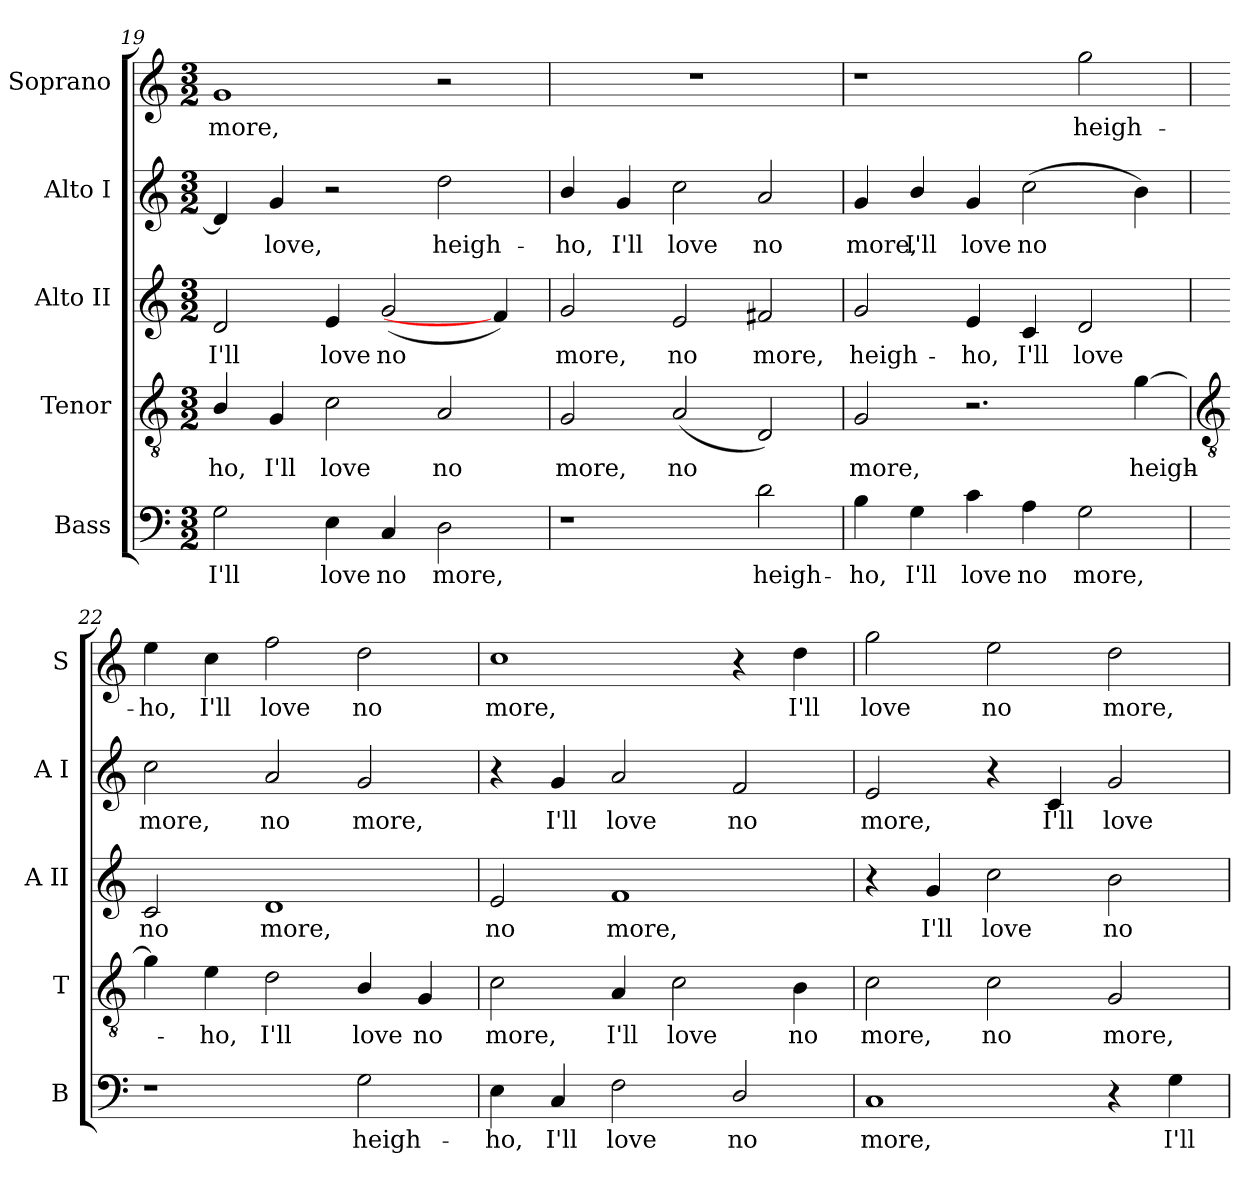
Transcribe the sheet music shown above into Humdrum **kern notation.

**kern	**text	**kern	**text	**kern	**text	**kern	**text	**kern	**text
*part5	*part5	*part4	*part4	*part3	*part3	*part2	*part2	*part1	*part1
*staff5	*staff5	*staff4	*staff4	*staff3	*staff3	*staff2	*staff2	*staff1	*staff1
*I"Bass	*	*I"Tenor	*	*I"Alto II	*	*I"Alto I	*	*I"Soprano	*
*I'B	*	*I'T	*	*I'A II	*	*I'A I	*	*I'S	*
*clefF4	*	*clefGv2	*	*clefG2	*	*clefG2	*	*clefG2	*
*k[]	*	*k[]	*	*k[]	*	*k[]	*	*k[]	*
*M3/2	*	*M3/2	*	*M3/2	*	*M3/2	*	*M3/2	*
=19	=19	=19	=19	=19	=19	=19	=19	=19	=19
!	!LO:LY:b	!	!LO:LY:b	!	!LO:LY:b	!	!	!	!LO:LY:b
2G\	I'll	4B/	-ho,	2d/	I'll	4d/]	.	1g	more,
!	!	!	!LO:LY:b	!	!	!	!LO:LY:b	!	!
.	.	4G/	I'll	.	.	4g/	love,	.	.
!	!LO:LY:b	!	!LO:LY:b	!	!LO:LY:b	!	!	!	!
4E\	love	2c\	love	4e/	love	2r	.	.	.
!	!LO:LY:b	!	!	!	!LO:LY:b	!	!	!	!
4C/	no	.	.	(<2g/	no	.	.	.	.
!	!LO:LY:b	!	!LO:LY:b	!	!	!	!LO:LY:b	!	!
2D\	more,	2A/	no	.	.	2dd\	heigh-	2r	.
.	.	.	.	4f#/])	.	.	.	.	.
!!LO:PB:g=z
=20	=20	=20	=20	=20	=20	=20	=20	=20	=20
!	!	!	!LO:LY:b	!	!LO:LY:b	!	!LO:LY:b	!	!
1r	.	2G/	more,	2g/	more,	4b/	-ho,	1.r	.
!	!	!	!	!	!	!	!LO:LY:b	!	!
.	.	.	.	.	.	4g/	I'll	.	.
!	!	!	!LO:LY:b	!	!LO:LY:b	!	!LO:LY:b	!	!
.	.	(<2A/	no	2e/	no	2cc\	love	.	.
!	!LO:LY:b	!	!	!	!LO:LY:b	!	!LO:LY:b	!	!
2d\	heigh-	2D/)	.	2f#X/	more,	2a/	no	.	.
=21	=21	=21	=21	=21	=21	=21	=21	=21	=21
!	!LO:LY:b	!	!LO:LY:b	!	!LO:LY:b	!	!LO:LY:b	!	!
4B\	-ho,	2G/	more,	2g/	heigh-	4g/	more,	1r	.
!	!LO:LY:b	!	!	!	!	!	!LO:LY:b	!	!
4G\	I'll	.	.	.	.	4b/	I'll	.	.
!	!LO:LY:b	!	!	!	!LO:LY:b	!	!LO:LY:b	!	!
4c\	love	2.r	.	4e/	-ho,	4g/	love	.	.
!	!LO:LY:b	!	!	!	!LO:LY:b	!	!LO:LY:b	!	!
4A\	no	.	.	4c/	I'll	(>2cc\	no	.	.
!	!LO:LY:b	!	!	!	!LO:LY:b	!	!	!	!LO:LY:b
2G\	more,	.	.	2d/	love	.	.	2gg\	heigh-
!	!	!	!LO:LY:b	!	!	!	!	!	!
.	.	[4g\	heigh-	.	.	4b\)	.	.	.
=22	=22	=22	=22	=22	=22	=22	=22	=22	=22
*	*	*clefGv2	*	*	*	*	*	*	*
!	!	!	!	!	!LO:LY:b	!	!LO:LY:b	!	!LO:LY:b
1r	.	4g\]	.	2c/	no	2cc\	more,	4ee\	-ho,
!	!	!	!LO:LY:b	!	!	!	!	!	!LO:LY:b
.	.	4e\	-ho,	.	.	.	.	4cc\	I'll
!	!	!	!LO:LY:b	!	!LO:LY:b	!	!LO:LY:b	!	!LO:LY:b
.	.	2d\	I'll	1d	more,	2a/	no	2ff\	love
!	!LO:LY:b	!	!LO:LY:b	!	!	!	!LO:LY:b	!	!LO:LY:b
2G\	heigh-	4B/	love	.	.	2g/	more,	2dd\	no
!	!	!	!LO:LY:b	!	!	!	!	!	!
.	.	4G/	no	.	.	.	.	.	.
=23	=23	=23	=23	=23	=23	=23	=23	=23	=23
!	!LO:LY:b	!	!LO:LY:b	!	!LO:LY:b	!	!	!	!LO:LY:b
4E\	-ho,	2c\	more,	2e/	no	4r	.	1cc	more,
!	!LO:LY:b	!	!	!	!	!	!LO:LY:b	!	!
4C/	I'll	.	.	.	.	4g/	I'll	.	.
!	!LO:LY:b	!	!LO:LY:b	!	!LO:LY:b	!	!LO:LY:b	!	!
2F\	love	4A/	I'll	1f	more,	2a/	love	.	.
!	!	!	!LO:LY:b	!	!	!	!	!	!
.	.	2c\	love	.	.	.	.	.	.
!	!LO:LY:b	!	!	!	!	!	!LO:LY:b	!	!
2D/	no	.	.	.	.	2f/	no	4r	.
!	!	!	!LO:LY:b	!	!	!	!	!	!LO:LY:b
.	.	4B\	no	.	.	.	.	4dd\	I'll
!!LO:LB:g=z
=24	=24	=24	=24	=24	=24	=24	=24	=24	=24
!	!LO:LY:b	!	!LO:LY:b	!	!	!	!LO:LY:b	!	!LO:LY:b
1C	more,	2c\	more,	4r	.	2e/	more,	2gg\	love
!	!	!	!	!	!LO:LY:b	!	!	!	!
.	.	.	.	4g/	I'll	.	.	.	.
!	!	!	!LO:LY:b	!	!LO:LY:b	!	!	!	!LO:LY:b
.	.	2c\	no	2cc\	love	4r	.	2ee\	no
!	!	!	!	!	!	!	!LO:LY:b	!	!
.	.	.	.	.	.	4c/	I'll	.	.
!	!	!	!LO:LY:b	!	!LO:LY:b	!	!LO:LY:b	!	!LO:LY:b
4r	.	2G/	more,	2b\	no	2g/	love	2dd\	more,
!	!LO:LY:b	!	!	!	!	!	!	!	!
4G\	I'll	.	.	.	.	.	.	.	.
=	=	=	=	=	=	=	=	=	=
*-	*-	*-	*-	*-	*-	*-	*-	*-	*-
